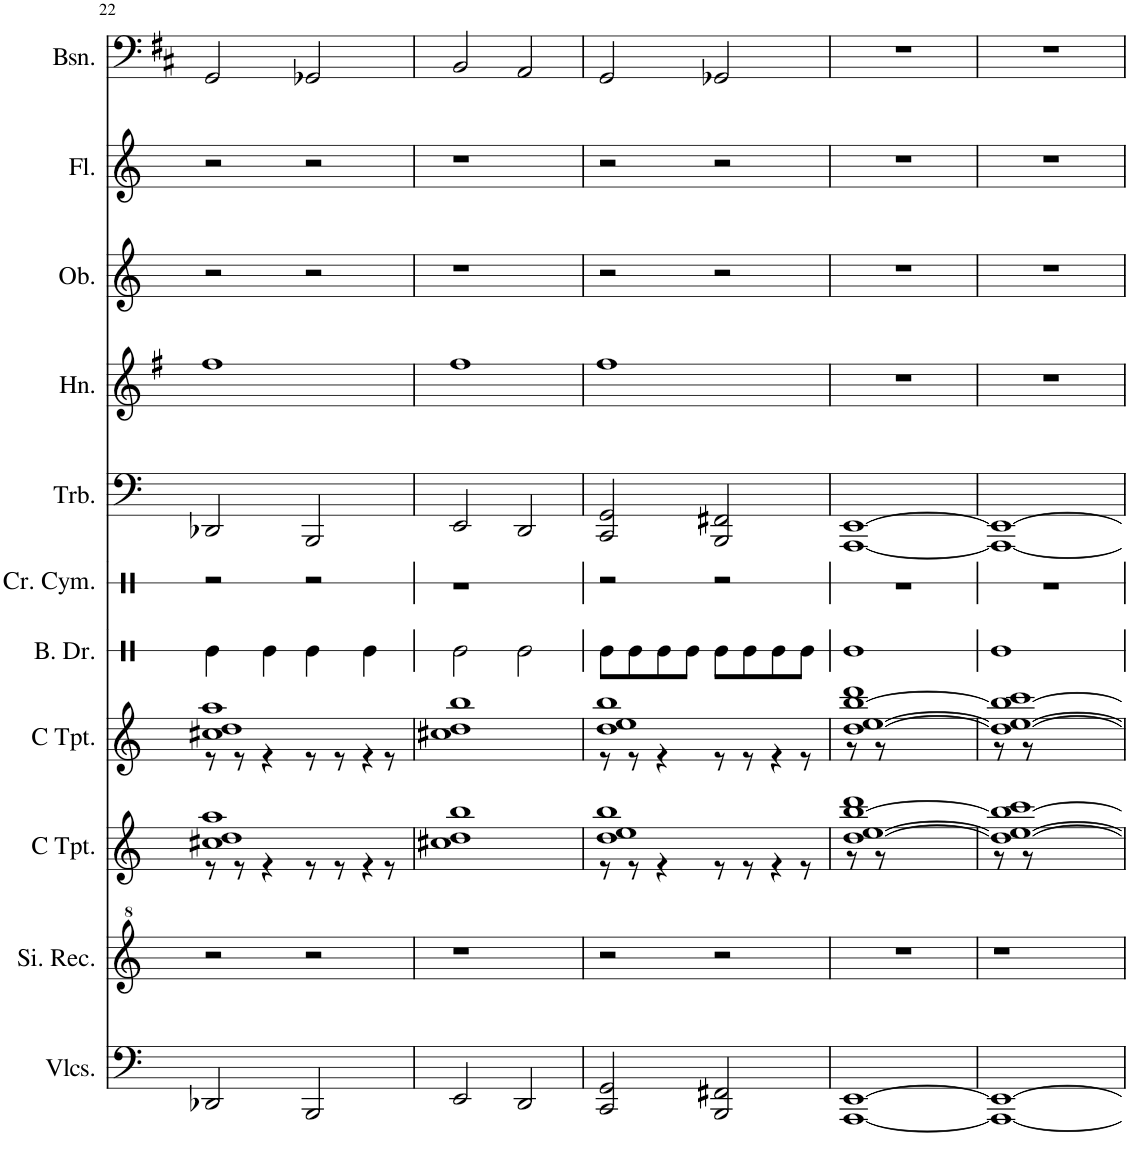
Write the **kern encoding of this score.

**kern	**kern	**kern	**kern	**kern	**kern	**kern	**kern	**kern	**kern	**kern
*part11	*part10	*part9	*part8	*part7	*part6	*part5	*part4	*part3	*part2	*part1
*staff11	*staff10	*staff9	*staff8	*staff7	*staff6	*staff5	*staff4	*staff3	*staff2	*staff1
*I"Violoncellos	*I"Sopranino Recorder	*I"C Trumpet	*I"C Trumpet	*I"Bass Drum	*I"Crash Cymbal	*I"Trombone	*I"Horn	*I"Oboe	*I"Flute	*I"Bassoon
*I'Vlcs.	*I'Si. Rec.	*I'C Tpt.	*I'C Tpt.	*I'B. Dr.	*I'Cr. Cym.	*I'Trb.	*I'Hn.	*I'Ob.	*I'Fl.	*I'Bsn.
!!LO:PB:g=z
*clefF4	*clefG^2	*clefG2	*clefG2	*clefX	*clefX	*clefF4	*clefG2	*clefG2	*clefG2	*clefF4
*	*	*	*	*	*	*	*Trd4c7	*	*	*
*k[]	*k[]	*k[]	*k[]	*k[]	*k[]	*k[]	*k[f#]	*k[]	*k[]	*k[f#c#]
*M4/4	*M4/4	*M4/4	*M4/4	*M4/4	*M4/4	*M4/4	*M4/4	*M4/4	*M4/4	*M4/4
=22	=22	=22	=22	=22	=22	=22	=22	=22	=22	=22
*	*	*^	*^	*	*	*	*	*	*	*
2DD-X/	2r	1cc#X 1dd 1aa	8r	1cc#X 1dd 1aa	8r	4Re\	2r	2DD-X/	1ff#	2r	2r	2GG/
.	.	.	8r	.	8r	.	.	.	.	.	.	.
.	.	.	4r	.	4r	4Re\	.	.	.	.	.	.
2BBB/	2r	.	8r	.	8r	4Re\	2r	2BBB/	.	2r	2r	2GG-X/
.	.	.	8r	.	8r	.	.	.	.	.	.	.
.	.	.	4r	.	4r	4Re\	.	.	.	.	.	.
8ryy	8ryy	8ryy	8r	8ryy	8r	8ryy	8ryy	8ryy	8ryy	8ryy	8ryy	8ryy
*	*	*v	*v	*	*	*	*	*	*	*	*	*
*	*	*	*v	*v	*	*	*	*	*	*	*
=23	=23	=23	=23	=23	=23	=23	=23	=23	=23	=23
2EE/	1r	1cc#X 1dd 1bb	1cc#X 1dd 1bb	2Re\	1r	2EE/	1ff#	1r	1r	2BB/
2DD/	.	.	.	2Re\	.	2DD/	.	.	.	2AA/
=24	=24	=24	=24	=24	=24	=24	=24	=24	=24	=24
*	*	*^	*^	*	*	*	*	*	*	*
2CC/ 2GG/	2r	1dd 1ee 1bb	8r	1dd 1ee 1bb	8r	8Re\L	2r	2CC/ 2GG/	1ff#	2r	2r	2GG/
.	.	.	8r	.	8r	8Re\	.	.	.	.	.	.
.	.	.	4r	.	4r	8Re\	.	.	.	.	.	.
.	.	.	.	.	.	8Re\J	.	.	.	.	.	.
2BBB/ 2FF#X/	2r	.	8r	.	8r	8Re\L	2r	2BBB/ 2FF#X/	.	2r	2r	2GG-X/
.	.	.	8r	.	8r	8Re\	.	.	.	.	.	.
.	.	.	4r	.	4r	8Re\	.	.	.	.	.	.
.	.	.	.	.	.	8Re\J	.	.	.	.	.	.
8ryy	8ryy	8ryy	8r	8ryy	8r	8ryy	8ryy	8ryy	8ryy	8ryy	8ryy	8ryy
=25	=25	=25	=25	=25	=25	=25	=25	=25	=25	=25	=25	=25
[1AAA [1EE	1r	[1dd [1ee [1bb 1ddd	8r	[1dd [1ee [1bb 1ddd	8r	1Re	1r	[1AAA [1EE	1r	1r	1r	1r
.	.	.	8r	.	8r	.	.	.	.	.	.	.
.	.	.	2.ryy	.	2.ryy	.	.	.	.	.	.	.
=26	=26	=26	=26	=26	=26	=26	=26	=26	=26	=26	=26	=26
1AAA_ 1EE_	1r	1dd_ 1ee_ 1bb_ 1ccc	8r	1dd_ 1ee_ 1bb_ 1ccc	8r	1Re	1r	1AAA_ 1EE_	1r	1r	1r	1r
.	.	.	8r	.	8r	.	.	.	.	.	.	.
.	.	.	2.ryy	.	2.ryy	.	.	.	.	.	.	.
*	*	*v	*v	*	*	*	*	*	*	*	*	*
*	*	*	*v	*v	*	*	*	*	*	*	*
=	=	=	=	=	=	=	=	=	=	=
*-	*-	*-	*-	*-	*-	*-	*-	*-	*-	*-
